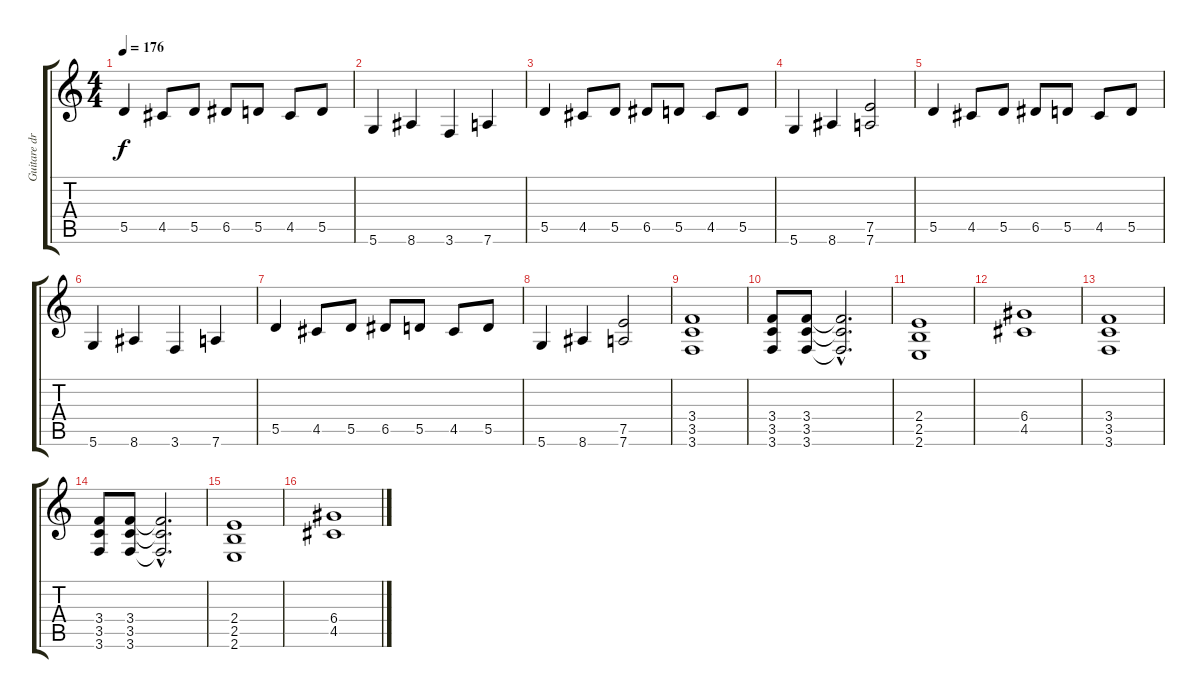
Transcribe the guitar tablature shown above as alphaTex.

\track ("Guitare droite" "Guitare dr") {instrument distortionguitar}
\staff {score tabs}
\tuning (E4 B3 G3 D3 A2 D2) {hide}
\ts (4 4)
\tempo 176
\clef g2
\ks c
5.5.4{dy f} 4.5.8 5.5.8 6.5.8 5.5.8 4.5.8 5.5.8 |
5.6.4 8.6.4 3.6.4 7.6.4 |
5.5.4 4.5.8 5.5.8 6.5.8 5.5.8 4.5.8 5.5.8 |
5.6.4 8.6.4 (7.5 7.6).2 |
5.5.4 4.5.8 5.5.8 6.5.8 5.5.8 4.5.8 5.5.8 |
5.6.4 8.6.4 3.6.4 7.6.4 |
5.5.4 4.5.8 5.5.8 6.5.8 5.5.8 4.5.8 5.5.8 |
5.6.4 8.6.4 (7.5 7.6).2 |
(3.4 3.5 3.6).1 |
(3.4 3.5 3.6).8 (3.4 3.5 3.6).8 (3.4{hac t} 3.5{hac t} 3.6{hac t}).2{d} |
(2.4 2.5 2.6).1 |
(6.4 4.5).1 |
(3.4 3.5 3.6).1 |
(3.4 3.5 3.6).8 (3.4 3.5 3.6).8 (3.4{hac t} 3.5{hac t} 3.6{hac t}).2{d} |
(2.4 2.5 2.6).1 |
(6.4 4.5).1
